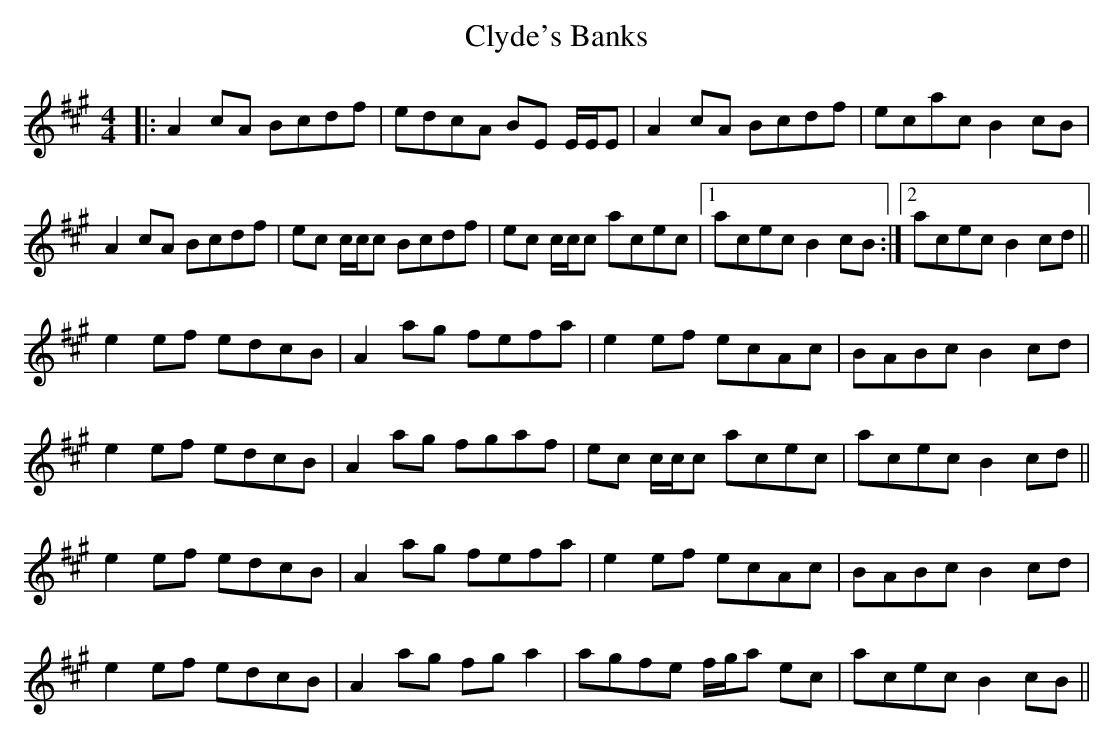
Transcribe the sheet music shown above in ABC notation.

X:1
T: Clyde's Banks
M: 4/4
L: 1/8
K: Amaj
|: A2cA Bcdf | edcA BE E/E/E | A2cA Bcdf | ecac B2cB |
A2cA Bcdf | ec c/c/c Bcdf | ec c/c/c acec |1 acec B2cB :|2 acec B2cd ||
e2ef edcB | A2ag fefa | e2ef ecAc | BABc B2cd |
e2ef edcB | A2ag fgaf | ec c/c/c acec | acec B2cd ||
e2ef edcB | A2ag fefa | e2ef ecAc | BABc B2cd |
e2ef edcB | A2ag fga2 | agfe f/g/a ec | acec B2cB ||
